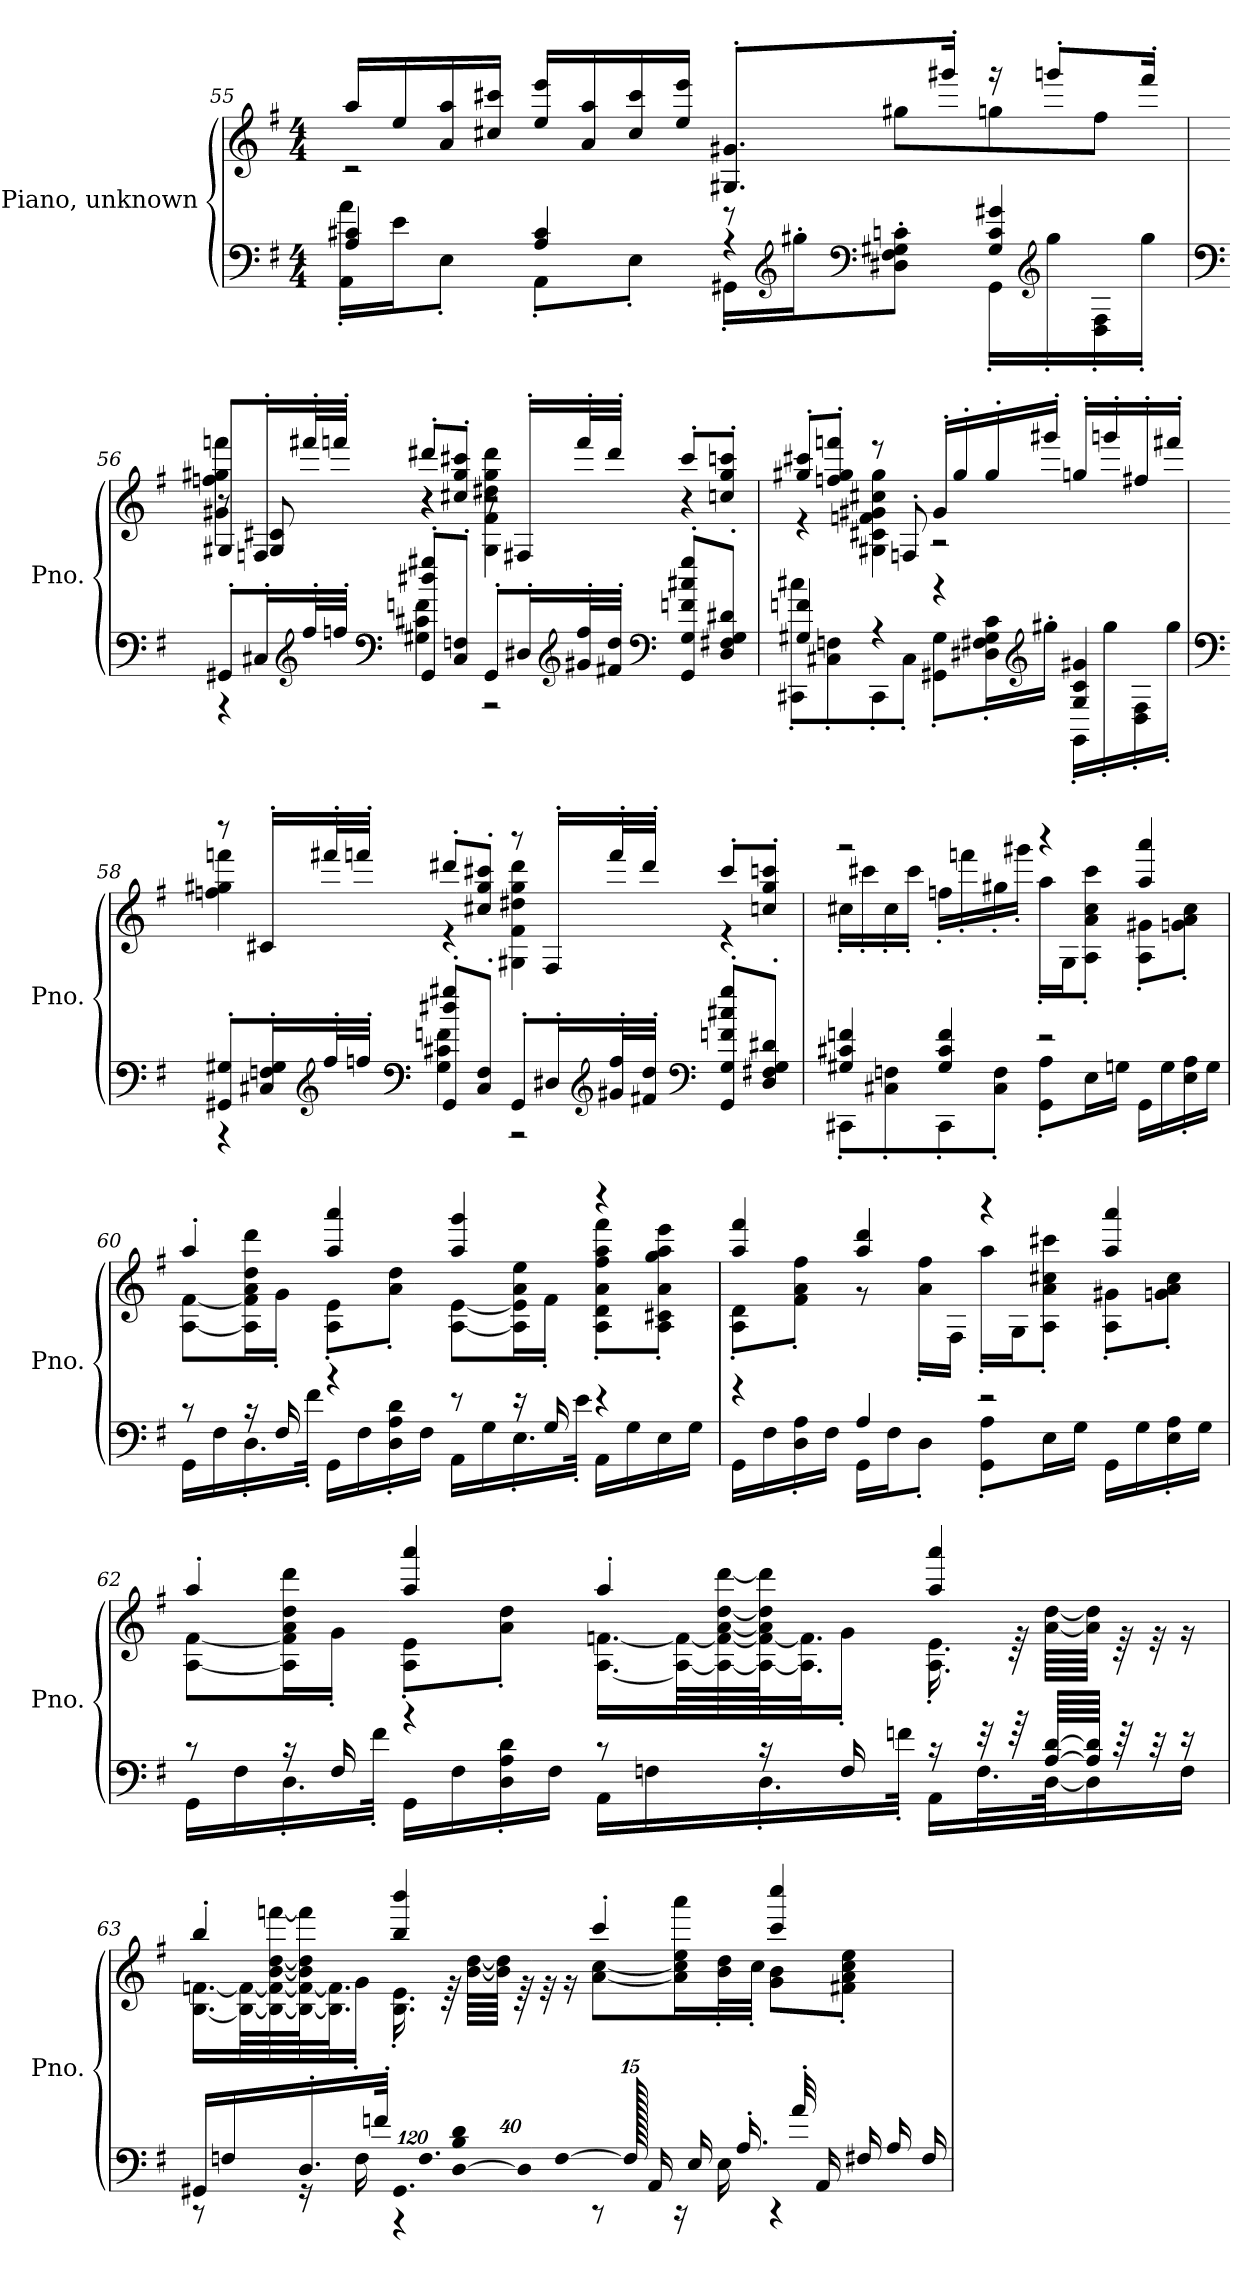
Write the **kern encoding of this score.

**kern	**kern
*part1	*part1
*staff2	*staff1
*I"Piano, unknown	*
*I'Pno.	*
!!LO:LB:g=z
*clefF4	*clefG2
*k[f#]	*k[f#]
*M4/4	*M4/4
=55	=55
*^	*^
4A/ 4c#X/	16AA\' 16a\'LL	16aa/LL	2r
.	16e\J	16ee/	.
.	8E'\J	16a/ 16aa/	.
.	.	16cc#X/ 16ccc#X/JJ	.
4A/ 4c#/	8AA'\L	16ee/ 16eee/LL	.
.	.	16a/ 16aa/	.
.	8E'\J	16cc#/ 16ccc#/	.
.	.	16ee/ 16eee/JJ	.
4r	16GG#X'\LL	8.G#X/' 8.g#X/'L	8r
*clefG2	*	*	*
.	16gg#X'\J	.	.
*clefF4	*	*	*
.	8D#X\' 8F#\' 8G#X\' 8cn\'J	.	8gg#X\L
.	.	16ggg#X'/Jk	.
4G#/ 4c/ 4g#X/	16GG#'\LL	16r	8ggn\
*clefG2	*	*	*
.	16gg#'\	8gggn'/L	.
.	16D#\' 16F#\'	.	8ff#\J
.	16gg#'\JJ	16fff#'/Jk	.
*	*	*v	*v
!!LO:LB:g=z
=56	=56	=56
*clefF4	*	*
*	*	*^
*	*	*	*^
8GG#X'/L	4r	8G#X/L	4g#X\ 4ffn\ 4gg#X\ 4fffn\	8r
16C#X'/L	.	16Fn'/L	.	8G#/ 8c#X/
*clefG2	*	*	*	*
32ff#'/L	.	32fff#X'/L	.	.
32ffn'/JJJ	.	32fffn'/JJJ	.	.
*clefF4	*	*	*	*
8GG#/' 8dd#X/' 8gg#X/'L	4G#X\ 4c#X\ 4fn\	8ddd#X'/L	4r	4r
8C#/' 8Fn/'J	.	8cc#X/' 8gg#/' 8ccc#X/'J	.	.
8GG#'/L	2r	8r	4G#\ 4f#\ 4dd#X\ 4gg#\ 4ddd#\	2r
16D#X'/L	.	16F#X'/LL	.	.
*clefG2	*	*	*	*
32g#X/' 32ff/'L	.	32fff'/L	.	.
32f#X/' 32dd#/'JJJ	.	32ddd#'/JJJ	.	.
*clefF4	*	*	*	*
8GG#/' 8G#/' 8fn/' 8cc#X/' 8gg#/'L	.	8ccc#'/L	4r	.
8D#/' 8F#X/' 8G#/' 8d#X/'J	.	8ccn/' 8gg#/' 8cccn/'J	.	.
*	*	*	*v	*v
!!LO:LB:g=z
=57	=57	=57	=57
4G#X/ 4fn/	8CC#X\' 8cc#X\'L	8gg#X/' 8ccc#X/'L	4r
.	8C#X\' 8Fn\'	8ffn/' 8gg#/' 8fffn/'J	.
4r	8CC#'\	8r	4G#X\ 4c#X\ 4fn\ 4g#X\ 4cc#X\ 4gg#\
.	8C#'\J	8Fn'/	.
4r	8GG#X\' 8G#\'L	16g#'/LL	2r
.	.	16gg#'/	.
.	16D#X\' 16F#X\' 16G#\' 16c\'L	16gg#'/	.
*clefG2	*	*	*
.	16gg#X'\JJ	16ggg#X'/JJ	.
4G#/ 4c/ 4g#X/	16GG#'\LL	16ggn'/LL	.
.	16gg#'\	16gggn'/	.
.	16D#\' 16F#\'	16ff#X'/	.
.	16gg#'\JJ	16fff#X'/JJ	.
!!LO:LB:g=z	!!
=58	=58	=58	=58
*clefF4	*	*	*
8GG#X/' 8G#X/'L	4r	8r	4ffn\ 4gg#X\ 4fffn\
16C#X/' 16Fn/' 16G#/'L	.	16c#X'/LL	.
*clefG2	*	*	*
32ff#'/L	.	32fff#X'/L	.
32ffn'/JJJ	.	32fffn'/JJJ	.
*clefF4	*	*	*
8GG#/' 8dd#X/' 8gg#X/'L	4G#\ 4c#X\ 4fn\	8ddd#X'/L	4r
8C#/' 8F/'J	.	8cc#X/' 8gg#/' 8ccc#X/'J	.
8GG#'/L	2r	8r	4G#X\ 4f#\ 4dd#X\ 4gg#\ 4ddd#\
16D#X'/L	.	16F#'/LL	.
*clefG2	*	*	*
32g#X/' 32ff/'L	.	32fff'/L	.
32f#X/' 32dd#/'JJJ	.	32ddd#'/JJJ	.
*clefF4	*	*	*
8GG#/' 8G#/' 8fn/' 8cc#X/' 8gg#/'L	.	8ccc#'/L	4r
8D#/' 8F#X/' 8G#/' 8d#X/'J	.	8ccn/' 8gg#/' 8cccn/'J	.
!!LO:PB:g=z	!!
=59	=59	=59	=59
4G#X/ 4c#X/ 4fn/	8CC#X'\L	2r	16cc#X'\LL
.	.	.	16ccc#X'\
.	8C#X\' 8Fn\'	.	16cc#'\
.	.	.	16ccc#'\JJ
4G#/ 4c#/ 4f/	8CC#'\	.	16ffn'\LL
.	.	.	16fffn'\
.	8C#\' 8F\'J	.	16gg#X'\
.	.	.	16ggg#X'\JJ
2r	8GG\' 8A\'L	4r	16aa'\LL
.	.	.	16G\J
.	16E\L	.	8A\' 8a\' 8cc#\' 8ccc#\'J
.	16Gn\JJ	.	.
.	16GG\LL	4aa/ 4aaa/	8A\' 8g#X\'L
.	16G\	.	.
.	16E\' 16A\'	.	8gn\' 8a\' 8cc#\'J
.	16G\JJ	.	.
=60	=60	=60	=60
8r	16GG\LL	4aa'/	[8A\ [8f#\L
.	16F#\	.	.
16r	16.D'\	.	16A\] 16f#\] 16a\ 16dd\ 16ddd\L
16F#/	.	.	16g'\JJ
.	32f#'\JJk	.	.
4r	16GG\LL	4aa/ 4aaa/	8A\' 8e\'L
.	16F#\	.	.
.	16D\' 16A\' 16d\'	.	8a\' 8dd\'J
.	16F#\JJ	.	.
8r	16AA\LL	4aa/ 4ggg/	[8A\ [8e\L
.	16G\	.	.
16r	16.E'\	.	16A\] 16e\] 16a\ 16ee\L
16G/	.	.	16f#'\JJ
.	32e'\JJk	.	.
4r	16AA\LL	4r	8A\' 8d\' 8a\' 8ff#\' 8aa\' 8fff#\'L
.	16G\	.	.
.	16E\	.	8A\' 8c#X\' 8a\' 8gg\' 8aa\' 8eee\'J
.	16G\JJ	.	.
!!LO:LB:g=z	!!
=61	=61	=61	=61
4r	16GG\LL	4aa/ 4fff#/	8A\' 8d\'L
.	16F#\	.	.
.	16D\' 16A\'	.	8f#\' 8a\' 8ff#\'J
.	16F#\JJ	.	.
4A/	16GG\LL	4aa/ 4ddd/	8r
.	16F#\J	.	.
.	8D'\J	.	16a\' 16ff#\'LL
.	.	.	16F#\JJ
2r	8GG\' 8A\'L	4r	16aa'\LL
.	.	.	16G\J
.	16E\L	.	8A\' 8a\' 8cc#X\' 8ccc#X\'J
.	16G\JJ	.	.
.	16GG\LL	4aa/ 4aaa/	8A\' 8g#X\'L
.	16G\	.	.
.	16E\' 16A\'	.	8gn\' 8a\' 8cc#\'J
.	16G\JJ	.	.
!!LO:LB:g=z	!!
=62	=62	=62	=62
8r	16GG\LL	4aa'/	[8A\ [8f#\L
.	16F#\	.	.
16r	16.D'\	.	16A\] 16f#\] 16a\ 16dd\ 16ddd\L
16F#/	.	.	16g'\JJ
.	32f#'\JJk	.	.
4r	16GG\LL	4aa/ 4aaa/	8A\' 8e\'L
.	16F#\	.	.
.	16D\' 16A\' 16d\'	.	8a\' 8dd\'J
.	16F#\JJ	.	.
8r	16AA\LL	4aa'/	[16.A\ [16.fn\LL
.	16Fn\	.	.
.	.	.	64A\_ 64f\_LL
.	.	.	64A\_ 64f\_ [64a\ [64dd\ [64ddd\
16r	16.D'\	.	64A\_ 64f\_ 64a\] 64dd\] 64ddd\]J
.	.	.	32.A\] 32.f\]J
16F/	.	.	16g'\JJ
.	32fn'\JJk	.	.
16r	16AA\LL	4aa/ 4aaa/	16.A\' 16.e\'
32r	32.F\L	.	.
64r	.	.	64r
[64A/ [64d/LLLL	[64D\JK	.	[64a\ [64dd\LLLL
64A/] 64d/]JJJJ	16D\]	.	64a\] 64dd\]JJJJ
64r	.	.	64r
32r	.	.	32r
16r	16F\JJ	.	16r
!!LO:LB:g=z	!!
=63	=63	=63	=63
16GG#X/LL	8r	4bb'/	[16.B\ [16.fn\LL
16Fn/	.	.	.
.	.	.	64B\_ 64f\_LL
.	.	.	64B\_ 64f\_ [64b\ [64dd\ [64fffn\
16.D'/	16r	.	64B\_ 64f\_ 64b\] 64dd\] 64fff\]J
.	.	.	32.B\] 32.f\]J
.	16F\	.	16g'\JJ
32fn'/JJk	.	.	.
*Xbrackettup	*	*	*
!LO:N:vis=32.	!	!	!
1920%103GG#/LLL	4r	4bb/ 4bbb/	16.B\' 16.e\'
!LO:N:vis=32.	!	!	!
1920%103F/	.	.	.
.	.	.	64r
!LO:N:vis=32	!	!	!
[640%23D/ 640%23B/ 640%23d/	.	.	.
.	.	.	[64b\ [64dd\LLLL
.	.	.	64b\] 64dd\]JJJJ
.	.	.	64r
!LO:N:vis=32	!	!	!
640%23D/J]	.	.	.
.	.	.	32r
[240%17F/J	.	.	.
.	.	.	16r
1920F/]	8r	4ccc'/	[8a\ [8cc\L
16AA/LL	.	.	.
16E/	.	.	.
.	16r	.	16a\] 16cc\] 16ee\ 16aaa\L
16.A'/	.	.	.
.	16E\	.	32b\' 32dd\'L
.	.	.	32cc'\JJJ
32a'/JJk	.	.	.
.	4r	4ccc/ 4cccc/	8g\ 8b\L
16AA/LL	.	.	.
16F#X/	.	.	.
.	.	.	8f#X\' 8a\' 8cc\' 8ee\'J
16A/	.	.	.
16F#/JJ	.	.	.
.	1920ryy	1920ryy	1920ryy
*v	*v	*	*
*	*v	*v
=	=
*-	*-
